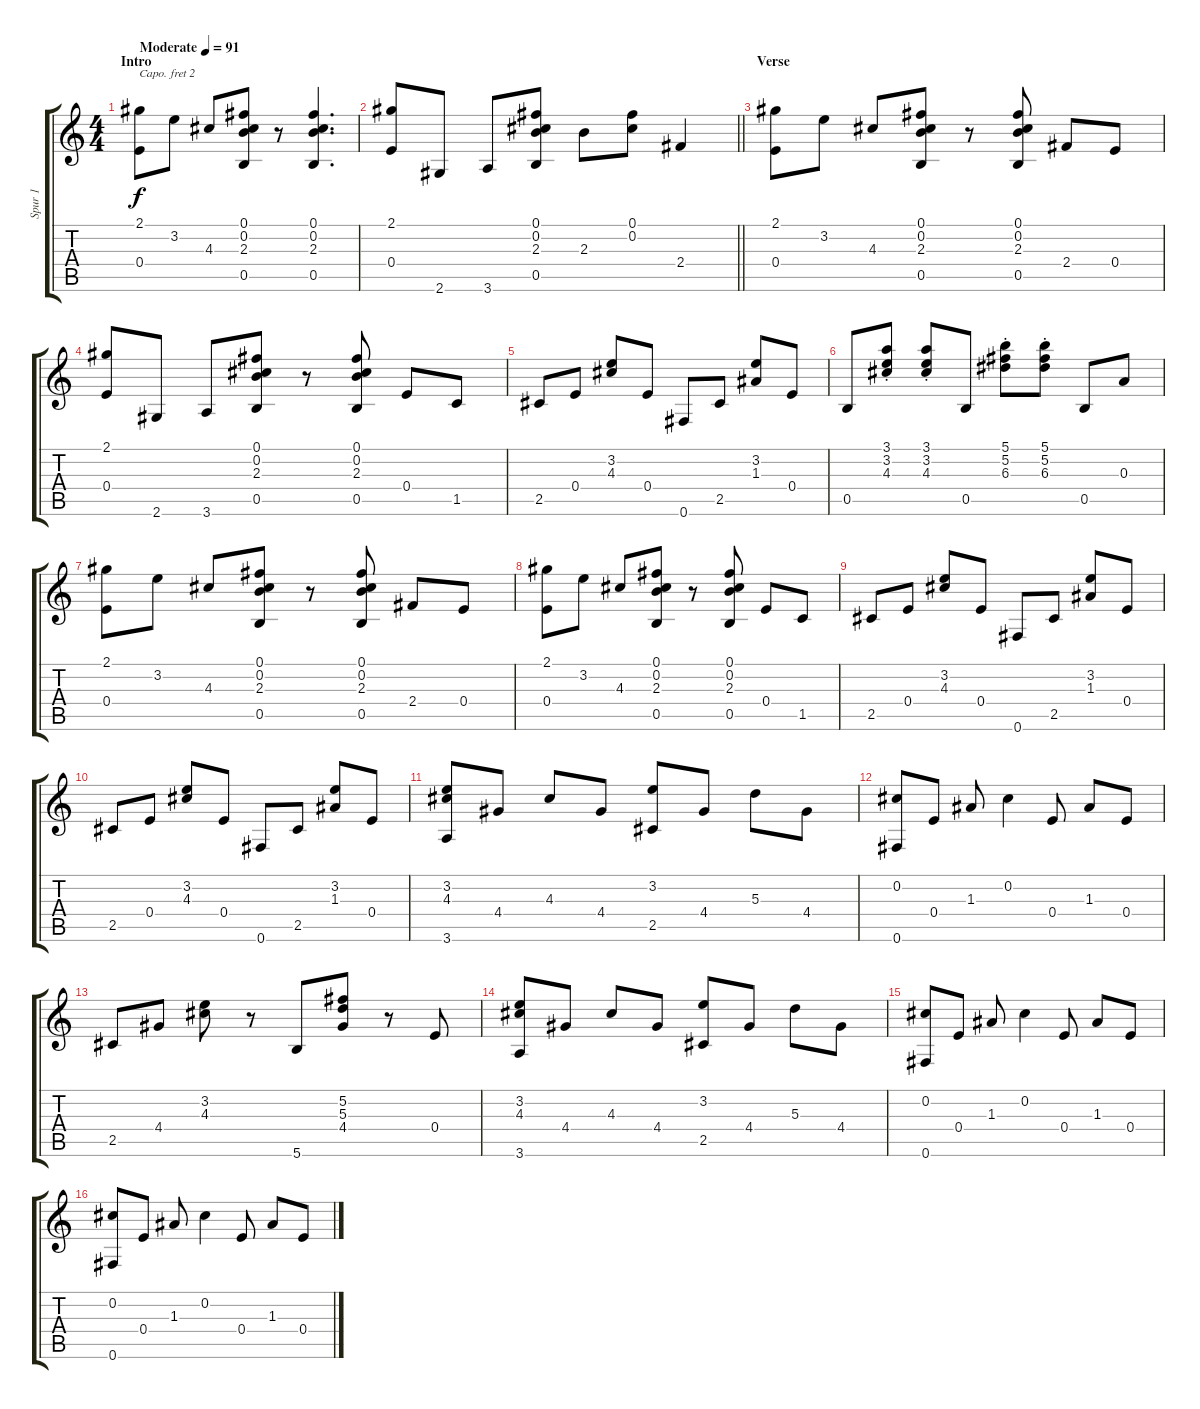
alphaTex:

\track ("Spur 1" "Spur 1") {instrument acousticguitarsteel}
\staff {score tabs}
\capo 2
\tuning (E4 B3 G3 D3 A2 E2) {hide}
\ts (4 4)
\section ("" "Intro")
\tempo (91 "Moderate")
\clef g2
\ks c
(2.1 0.4).8{dy f instrument acousticguitarsteel} 3.2.8 4.3.8 (0.1 0.2 2.3 0.5).8 r.8 (0.1 0.2 2.3 0.5).4{d} |
\barLineRight lightlight
(2.1 0.4).8 2.6.8 3.6.8 (0.1 0.2 2.3 0.5).8 2.3.8 (0.1 0.2).8 2.4.4 |
\section ("" "Verse")
(2.1 0.4).8 3.2.8 4.3.8 (0.1 0.2 2.3 0.5).8 r.8 (0.1 0.2 2.3 0.5).8 2.4.8 0.4.8 |
(2.1 0.4).8 2.6.8 3.6.8 (0.1 0.2 2.3 0.5).8 r.8 (0.1 0.2 2.3 0.5).8 0.4.8 1.5.8 |
2.5.8 0.4.8 (3.2 4.3).8 0.4.8 0.6.8 2.5.8 (3.2 1.3).8 0.4.8 |
0.5.8 (3.1{st} 3.2{st} 4.3{st}).8 (3.1{st} 3.2{st} 4.3{st}).8 0.5.8 (5.1{st} 5.2{st} 6.3{st}).8 (5.1{st} 5.2{st} 6.3{st}).8 0.5.8 0.3.8 |
(2.1 0.4).8 3.2.8 4.3.8 (0.1 0.2 2.3 0.5).8 r.8 (0.1 0.2 2.3 0.5).8 2.4.8 0.4.8 |
(2.1 0.4).8 3.2.8 4.3.8 (0.1 0.2 2.3 0.5).8 r.8 (0.1 0.2 2.3 0.5).8 0.4.8 1.5.8 |
2.5.8 0.4.8 (3.2 4.3).8 0.4.8 0.6.8 2.5.8 (3.2 1.3).8 0.4.8 |
2.5.8 0.4.8 (3.2 4.3).8 0.4.8 0.6.8 2.5.8 (3.2 1.3).8 0.4.8 |
(3.2 4.3 3.6).8 4.4.8 4.3.8 4.4.8 (3.2 2.5).8 4.4.8 5.3.8 4.4.8 |
(0.2 0.6).8 0.4.8 1.3.8 0.2.4 0.4.8 1.3.8 0.4.8 |
2.5.8 4.4.8 (3.2 4.3).8 r.8 5.6.8 (5.2 5.3 4.4).8 r.8 0.4.8 |
(3.2 4.3 3.6).8 4.4.8 4.3.8 4.4.8 (3.2 2.5).8 4.4.8 5.3.8 4.4.8 |
(0.2 0.6).8 0.4.8 1.3.8 0.2.4 0.4.8 1.3.8 0.4.8 |
(0.2 0.6).8 0.4.8 1.3.8 0.2.4 0.4.8 1.3.8 0.4.8
